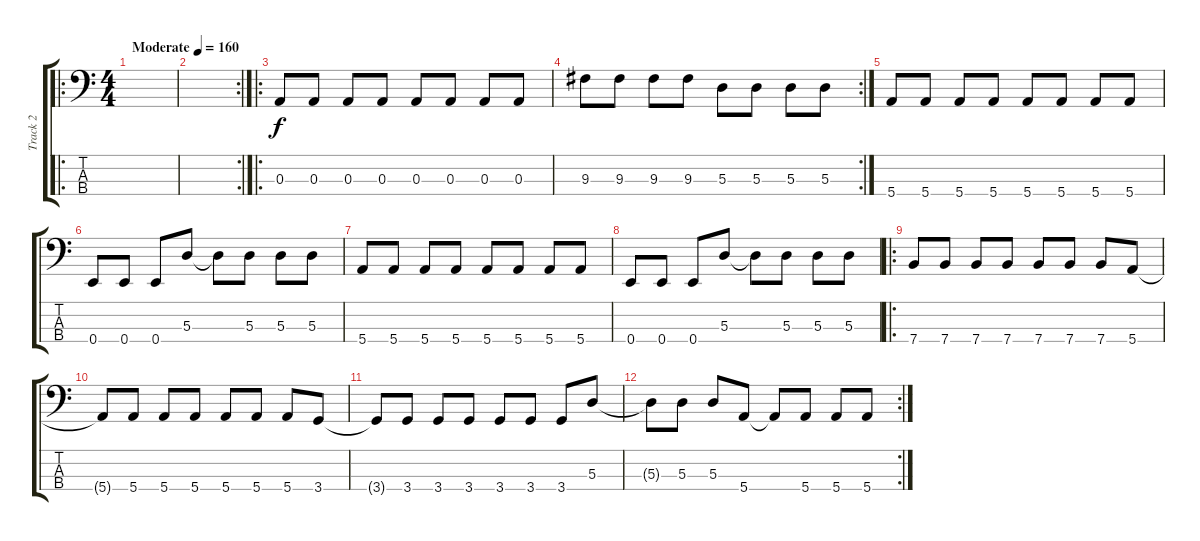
\track ("Track 2" "Track 2") {instrument electricbasspick}
\staff {score tabs}
\tuning (G2 D2 A1 E1) {hide}
\ro
\ts (4 4)
\tempo (160 "Moderate")
\clef f4
\ks c
|
\rc 2
|
\ro
0.3.8 0.3.8 0.3.8 0.3.8 0.3.8 0.3.8 0.3.8 0.3.8 |
\rc 2
9.3.8 9.3.8 9.3.8 9.3.8 5.3.8 5.3.8 5.3.8 5.3.8 |
5.4.8 5.4.8 5.4.8 5.4.8 5.4.8 5.4.8 5.4.8 5.4.8 |
0.4.8 0.4.8 0.4.8 5.3.8 5.3{t}.8 5.3.8 5.3.8 5.3.8 |
5.4.8 5.4.8 5.4.8 5.4.8 5.4.8 5.4.8 5.4.8 5.4.8 |
0.4.8 0.4.8 0.4.8 5.3.8 5.3{t}.8 5.3.8 5.3.8 5.3.8 |
\ro
7.4.8 7.4.8 7.4.8 7.4.8 7.4.8 7.4.8 7.4.8 5.4.8 |
5.4{t}.8 5.4.8 5.4.8 5.4.8 5.4.8 5.4.8 5.4.8 3.4.8 |
3.4{t}.8 3.4.8 3.4.8 3.4.8 3.4.8 3.4.8 3.4.8 5.3.8 |
\rc 2
5.3{t}.8 5.3.8 5.3.8 5.4.8 5.4{t}.8 5.4.8 5.4.8 5.4.8
